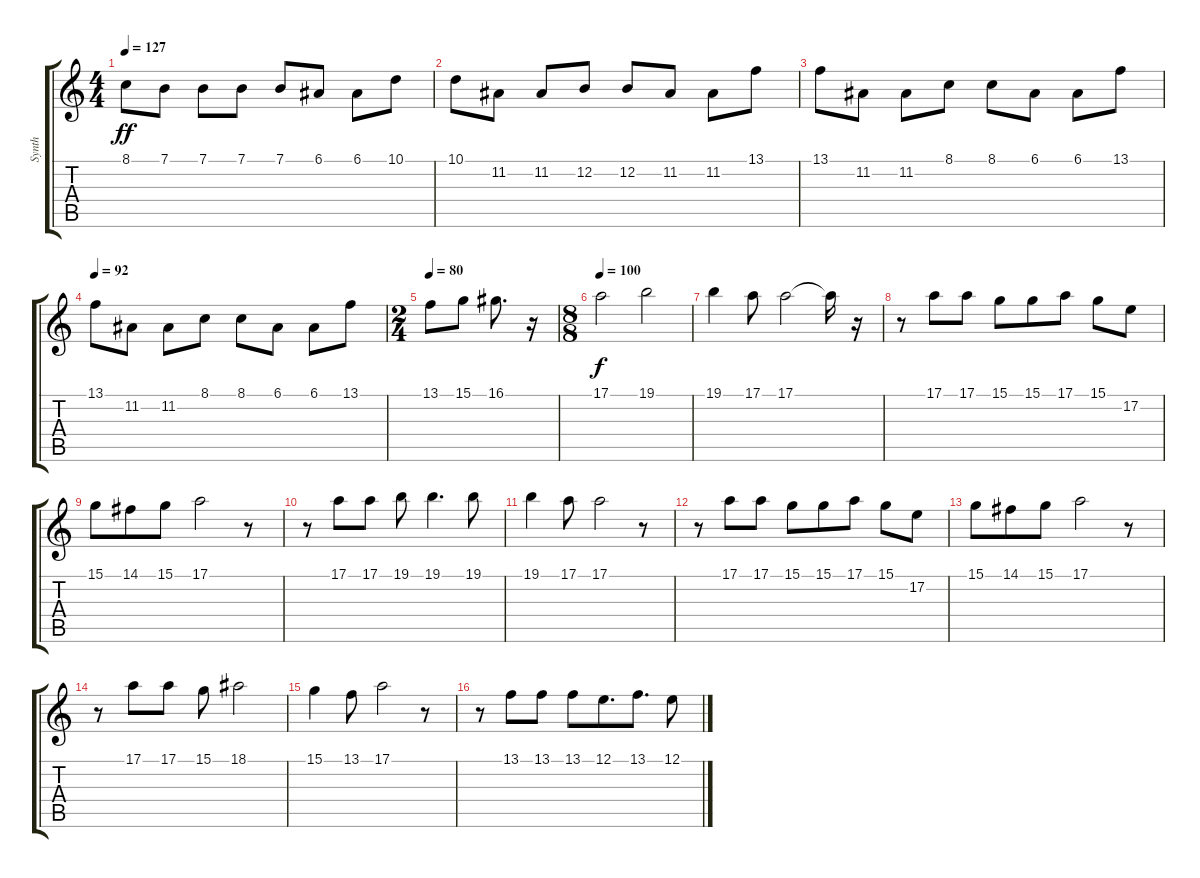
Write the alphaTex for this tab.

\track ("Synth" "Synth") {instrument recorder}
\staff {score tabs}
\tuning (E4 B3 G3 D3 A2 E2) {hide}
\ts (4 4)
\tempo 127
\clef g2
\ks c
8.1.8{dy ff} 7.1.8 7.1.8 7.1.8 7.1.8 6.1.8 6.1.8 10.1.8 |
10.1.8 11.2.8 11.2.8 12.2.8 12.2.8 11.2.8 11.2.8 13.1.8 |
13.1.8 11.2.8 11.2.8 8.1.8 8.1.8 6.1.8 6.1.8 13.1.8 |
\tempo 92
13.1.8 11.2.8 11.2.8 8.1.8 8.1.8 6.1.8 6.1.8 13.1.8 |
\ts (2 4)
\tempo 80
13.1.8 15.1.8 16.1.8{d} r.16 |
\ts (8 8)
\tempo 100
17.1.2{dy f} 19.1.2 |
19.1.4 17.1.8 17.1.2 17.1{t}.16 r.16 |
r.8 17.1.8 17.1.8 15.1.8 15.1.8 17.1.8 15.1.8 17.2.8 |
15.1.8 14.1.8 15.1.8 17.1.2 r.8 |
r.8 17.1.8 17.1.8 19.1.8 19.1.4{d} 19.1.8 |
19.1.4 17.1.8 17.1.2 r.8 |
r.8 17.1.8 17.1.8 15.1.8 15.1.8 17.1.8 15.1.8 17.2.8 |
15.1.8 14.1.8 15.1.8 17.1.2 r.8 |
r.8 17.1.8 17.1.8 15.1.8 18.1.2 |
15.1.4 13.1.8 17.1.2 r.8 |
r.8 13.1.8 13.1.8 13.1.8 12.1.8{d} 13.1.8{d} 12.1.8
